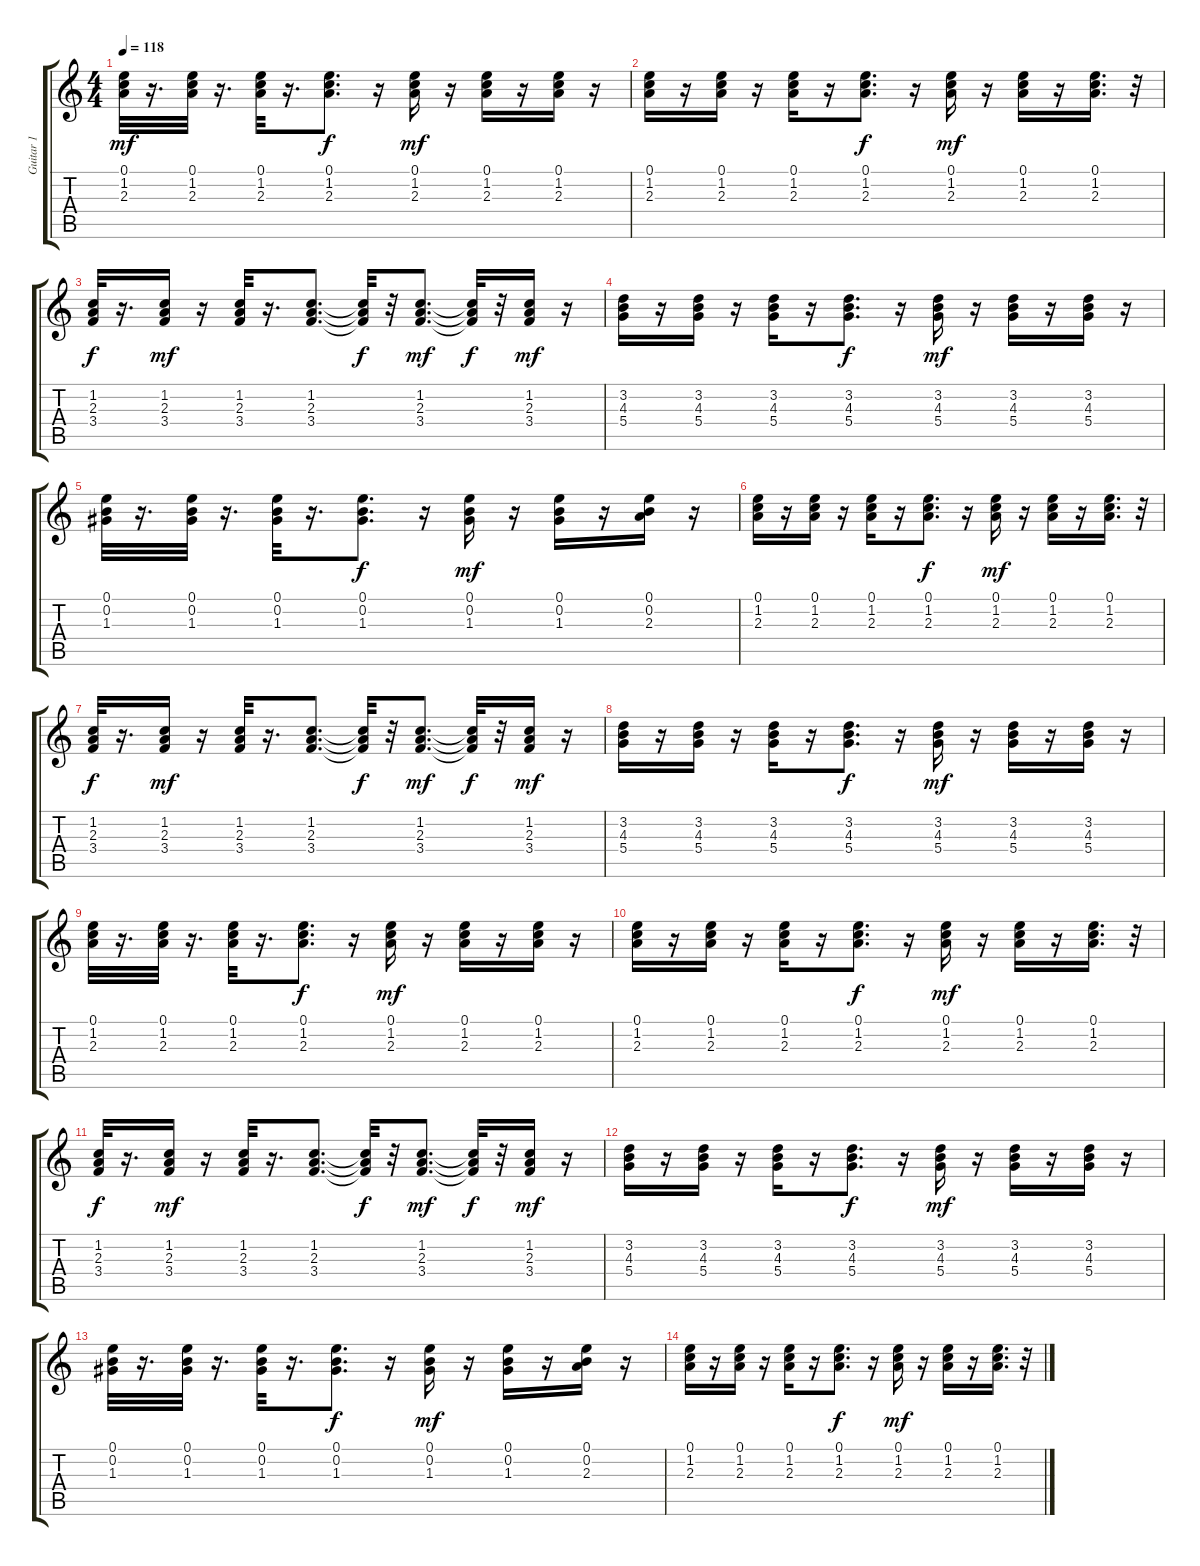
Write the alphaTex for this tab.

\track ("Guitar 1" "Guitar 1") {instrument distortionguitar}
\staff {score tabs}
\tuning (E4 B3 G3 D3 A2 E2) {hide}
\ts (4 4)
\tempo 118
\clef g2
\ks c
(0.1 1.2 2.3).32{dy mf} r.16{d} (0.1 1.2 2.3).32 r.16{d} (0.1 1.2 2.3).32 r.16{d} (0.1 1.2 2.3).8{d dy f} r.16 (0.1 1.2 2.3).16{dy mf} r.16 (0.1 1.2 2.3).16 r.16 (0.1 1.2 2.3).16 r.16 |
(0.1 1.2 2.3).16 r.16 (0.1 1.2 2.3).16 r.16 (0.1 1.2 2.3).16 r.16 (0.1 1.2 2.3).8{d dy f} r.16 (0.1 1.2 2.3).16{dy mf} r.16 (0.1 1.2 2.3).16 r.16 (0.1 1.2 2.3).16{d} r.32 |
(1.2 2.3 3.4).32{dy f} r.16{d} (1.2 2.3 3.4).16{dy mf} r.16 (1.2 2.3 3.4).32 r.16{d} (1.2 2.3 3.4).8{d} (1.2{t} 2.3{t} 3.4{t}).32{dy f} r.32 (1.2 2.3 3.4).8{d dy mf} (1.2{t} 2.3{t} 3.4{t}).32{dy f} r.32 (1.2 2.3 3.4).16{dy mf} r.16 |
(3.2 4.3 5.4).16 r.16 (3.2 4.3 5.4).16 r.16 (3.2 4.3 5.4).16 r.16 (3.2 4.3 5.4).8{d dy f} r.16 (3.2 4.3 5.4).16{dy mf} r.16 (3.2 4.3 5.4).16 r.16 (3.2 4.3 5.4).16 r.16 |
(0.1 0.2 1.3).32 r.16{d} (0.1 0.2 1.3).32 r.16{d} (0.1 0.2 1.3).32 r.16{d} (0.1 0.2 1.3).8{d dy f} r.16 (0.1 0.2 1.3).16{dy mf} r.16 (0.1 0.2 1.3).16 r.16 (0.1 0.2 2.3).16 r.16 |
(0.1 1.2 2.3).16 r.16 (0.1 1.2 2.3).16 r.16 (0.1 1.2 2.3).16 r.16 (0.1 1.2 2.3).8{d dy f} r.16 (0.1 1.2 2.3).16{dy mf} r.16 (0.1 1.2 2.3).16 r.16 (0.1 1.2 2.3).16{d} r.32 |
(1.2 2.3 3.4).32{dy f} r.16{d} (1.2 2.3 3.4).16{dy mf} r.16 (1.2 2.3 3.4).32 r.16{d} (1.2 2.3 3.4).8{d} (1.2{t} 2.3{t} 3.4{t}).32{dy f} r.32 (1.2 2.3 3.4).8{d dy mf} (1.2{t} 2.3{t} 3.4{t}).32{dy f} r.32 (1.2 2.3 3.4).16{dy mf} r.16 |
(3.2 4.3 5.4).16 r.16 (3.2 4.3 5.4).16 r.16 (3.2 4.3 5.4).16 r.16 (3.2 4.3 5.4).8{d dy f} r.16 (3.2 4.3 5.4).16{dy mf} r.16 (3.2 4.3 5.4).16 r.16 (3.2 4.3 5.4).16 r.16 |
(0.1 1.2 2.3).32 r.16{d} (0.1 1.2 2.3).32 r.16{d} (0.1 1.2 2.3).32 r.16{d} (0.1 1.2 2.3).8{d dy f} r.16 (0.1 1.2 2.3).16{dy mf} r.16 (0.1 1.2 2.3).16 r.16 (0.1 1.2 2.3).16 r.16 |
(0.1 1.2 2.3).16 r.16 (0.1 1.2 2.3).16 r.16 (0.1 1.2 2.3).16 r.16 (0.1 1.2 2.3).8{d dy f} r.16 (0.1 1.2 2.3).16{dy mf} r.16 (0.1 1.2 2.3).16 r.16 (0.1 1.2 2.3).16{d} r.32 |
(1.2 2.3 3.4).32{dy f} r.16{d} (1.2 2.3 3.4).16{dy mf} r.16 (1.2 2.3 3.4).32 r.16{d} (1.2 2.3 3.4).8{d} (1.2{t} 2.3{t} 3.4{t}).32{dy f} r.32 (1.2 2.3 3.4).8{d dy mf} (1.2{t} 2.3{t} 3.4{t}).32{dy f} r.32 (1.2 2.3 3.4).16{dy mf} r.16 |
(3.2 4.3 5.4).16 r.16 (3.2 4.3 5.4).16 r.16 (3.2 4.3 5.4).16 r.16 (3.2 4.3 5.4).8{d dy f} r.16 (3.2 4.3 5.4).16{dy mf} r.16 (3.2 4.3 5.4).16 r.16 (3.2 4.3 5.4).16 r.16 |
(0.1 0.2 1.3).32 r.16{d} (0.1 0.2 1.3).32 r.16{d} (0.1 0.2 1.3).32 r.16{d} (0.1 0.2 1.3).8{d dy f} r.16 (0.1 0.2 1.3).16{dy mf} r.16 (0.1 0.2 1.3).16 r.16 (0.1 0.2 2.3).16 r.16 |
(0.1 1.2 2.3).16 r.16 (0.1 1.2 2.3).16 r.16 (0.1 1.2 2.3).16 r.16 (0.1 1.2 2.3).8{d dy f} r.16 (0.1 1.2 2.3).16{dy mf} r.16 (0.1 1.2 2.3).16 r.16 (0.1 1.2 2.3).16{d} r.32
